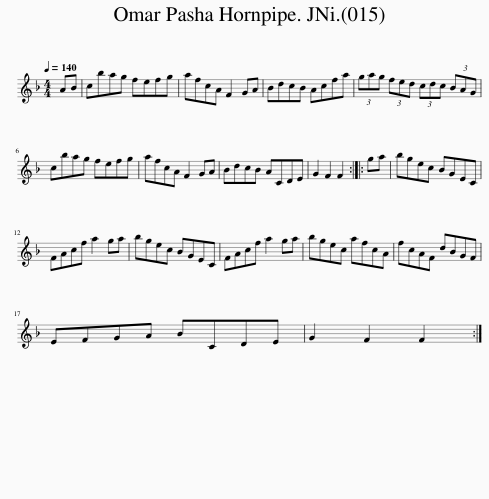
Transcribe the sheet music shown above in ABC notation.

X:1
L:1/8
Q:1/4=140
M:4/4
I:linebreak $
K:F
V:1 treble
V:1
 AB | cbag fefg | afcA F2 GA | BdcB Acfa | (3gag (3fed (3cdc (3BAG |$ %5
 cbag fefg | afcA F2 GA | BdcB ACDE | G2 F2 F2 :: ga | %10
 bgec BGEC |$ FAcf a2 ga | bgec BGEC | FAcf a2 ga | bgec afcA | %15
 fcAF dBGF |$ EFGA BCDE | G2 F2 F2 :| %18
